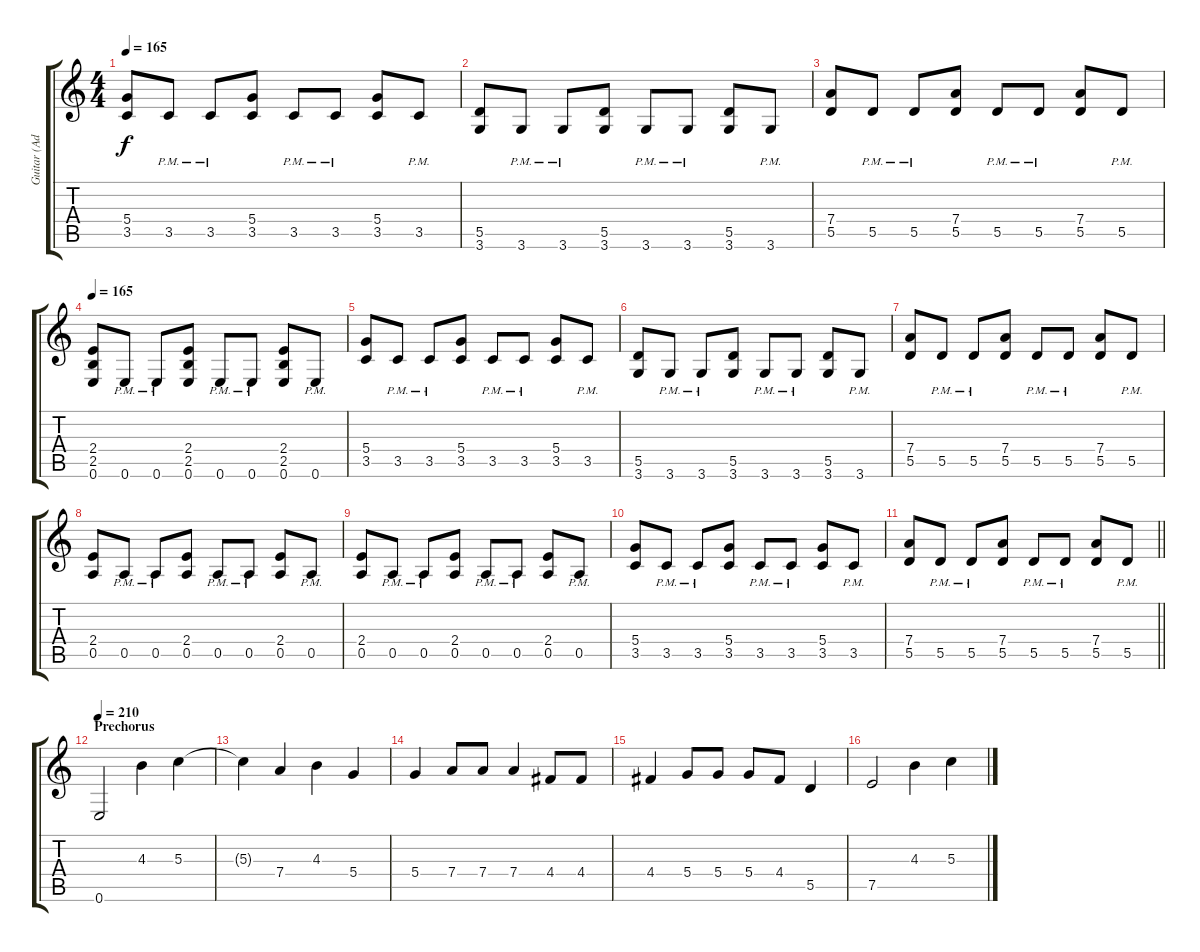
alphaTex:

\track ("Guitar (Adrian Smith)" "Guitar (Ad") {instrument electricguitarjazz}
\staff {score tabs}
\tuning (E4 B3 G3 D3 A2 E2) {hide}
\ts (4 4)
\tempo 165
\clef g2
\ks c
(5.4 3.5).8{dy f} 3.5{pm}.8 3.5{pm}.8 (5.4 3.5).8 3.5{pm}.8 3.5{pm}.8 (5.4 3.5).8 3.5{pm}.8 |
(5.5 3.6).8 3.6{pm}.8 3.6{pm}.8 (5.5 3.6).8 3.6{pm}.8 3.6{pm}.8 (5.5 3.6).8 3.6{pm}.8 |
(7.4 5.5).8 5.5{pm}.8 5.5{pm}.8 (7.4 5.5).8 5.5{pm}.8 5.5{pm}.8 (7.4 5.5).8 5.5{pm}.8 |
\tempo 165
(2.4 2.5 0.6).8{instrument overdrivenguitar} 0.6{pm}.8 0.6{pm}.8 (2.4 2.5 0.6).8 0.6{pm}.8 0.6{pm}.8 (2.4 2.5 0.6).8 0.6{pm}.8 |
(5.4 3.5).8 3.5{pm}.8 3.5{pm}.8 (5.4 3.5).8 3.5{pm}.8 3.5{pm}.8 (5.4 3.5).8 3.5{pm}.8 |
(5.5 3.6).8 3.6{pm}.8 3.6{pm}.8 (5.5 3.6).8 3.6{pm}.8 3.6{pm}.8 (5.5 3.6).8 3.6{pm}.8 |
(7.4 5.5).8 5.5{pm}.8 5.5{pm}.8 (7.4 5.5).8 5.5{pm}.8 5.5{pm}.8 (7.4 5.5).8 5.5{pm}.8 |
(2.4 0.5).8 0.5{pm}.8 0.5{pm}.8 (2.4 0.5).8 0.5{pm}.8 0.5{pm}.8 (2.4 0.5).8 0.5{pm}.8 |
(2.4 0.5).8 0.5{pm}.8 0.5{pm}.8 (2.4 0.5).8 0.5{pm}.8 0.5{pm}.8 (2.4 0.5).8 0.5{pm}.8 |
(5.4 3.5).8 3.5{pm}.8 3.5{pm}.8 (5.4 3.5).8 3.5{pm}.8 3.5{pm}.8 (5.4 3.5).8 3.5{pm}.8 |
\barLineRight lightlight
(7.4 5.5).8 5.5{pm}.8 5.5{pm}.8 (7.4 5.5).8 5.5{pm}.8 5.5{pm}.8 (7.4 5.5).8 5.5{pm}.8 |
\section ("" "Prechorus")
\tempo 210
0.6.2 4.3.4 5.3.4 |
5.3{t}.4 7.4.4 4.3.4 5.4.4 |
5.4.4 7.4.8 7.4.8 7.4.4 4.4.8 4.4.8 |
4.4.4 5.4.8 5.4.8 5.4.8 4.4.8 5.5.4 |
7.5.2 4.3.4 5.3.4
